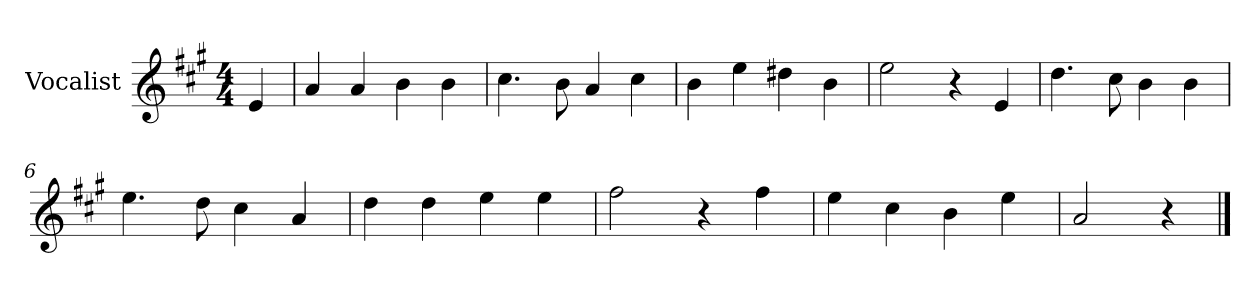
**kern
*part1
*staff1
*I"Vocalist
*k[f#c#g#]
*A:
*M4/4
=
4e
=1
4a
4a
4b
4b
=2
4.cc#
8b
4a
4cc#
=3
4b
4ee
4dd#X
4b
=4
2ee
4r
4e
=5
4.dd
8cc#
4b
4b
=6
4.ee
8dd
4cc#
4a
=7
4dd
4dd
4ee
4ee
=8
2ff#
4r
4ff#
=9
4ee
4cc#
4b
4ee
=10
2a
4r
==
*-
